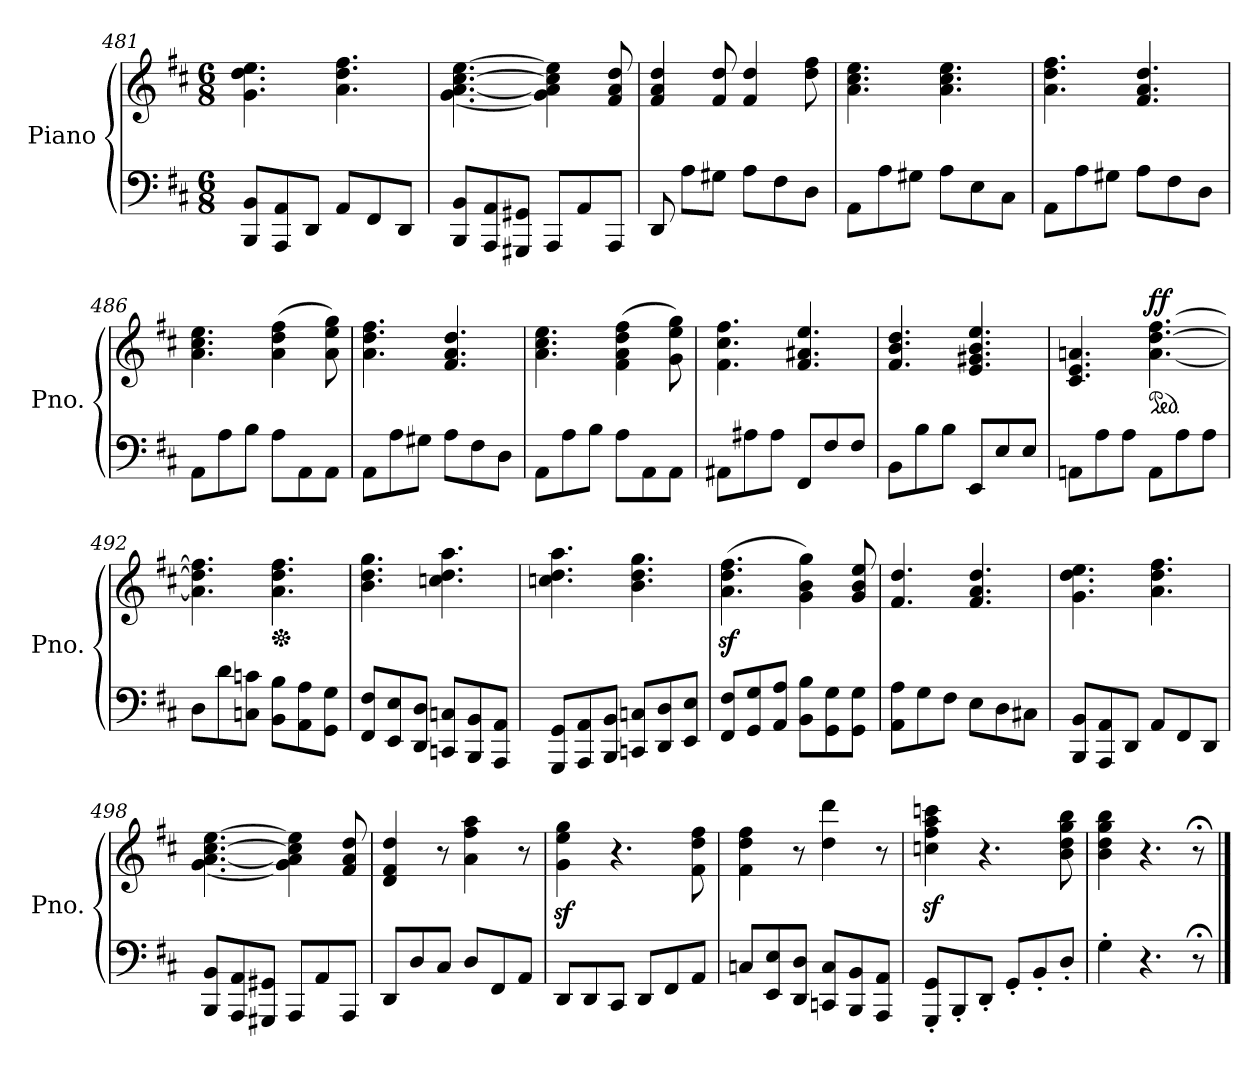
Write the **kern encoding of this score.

**kern	**kern	**dynam
*part1	*part1	*part1
*staff2	*staff1	*staff1/2
*I"Piano	*	*
*I'Pno.	*	*
*clefF4	*clefG2	*
*k[f#c#]	*k[f#c#]	*
*M6/8	*M6/8	*
=481	=481	=481
8BBB/ 8BB/L	4.g\ 4.dd\ 4.ee\	.
8AAA/ 8AA/	.	.
8DD/J	.	.
8AA/L	4.a\ 4.dd\ 4.ff#\	.
8FF#/	.	.
8DD/J	.	.
!!LO:LB:g=z
=482	=482	=482
8BBB/ 8BB/L	[4.g\ [4.a\ [4.cc#\ [4.ee\	.
8AAA/ 8AA/	.	.
8GGG#X/ 8GG#X/J	.	.
8AAA/L	4g\] 4a\] 4cc#\] 4ee\]	.
8AA/	.	.
8AAA/J	8f#/ 8a/ 8dd/	.
=483	=483	=483
8DD/	4f#/ 4a/ 4dd/	.
8A\L	.	.
8G#X\J	8f#/ 8dd/	.
8A\L	4f#/ 4dd/	.
8F#\	.	.
8D\J	8dd\ 8ff#\	.
=484	=484	=484
8AA\L	4.a\ 4.cc#\ 4.ee\	.
8A\	.	.
8G#X\J	.	.
8A\L	4.a\ 4.cc#\ 4.ee\	.
8E\	.	.
8C#\J	.	.
=485	=485	=485
8AA\L	4.a\ 4.dd\ 4.ff#\	.
8A\	.	.
8G#X\J	.	.
8A\L	4.f#/ 4.a/ 4.dd/	.
8F#\	.	.
8D\J	.	.
=486	=486	=486
8AA\L	4.a\ 4.cc#\ 4.ee\	.
8A\	.	.
8B\J	.	.
8A\L	(4a\ 4dd\ 4ff#\	.
8AA\	.	.
8AA\J	8a\ 8ee\ 8gg\)	.
!!LO:PB:g=z
=487	=487	=487
8AA\L	4.a\ 4.dd\ 4.ff#\	.
8A\	.	.
8G#X\J	.	.
8A\L	4.f#/ 4.a/ 4.dd/	.
8F#\	.	.
8D\J	.	.
=488	=488	=488
8AA\L	4.a\ 4.cc#\ 4.ee\	.
8A\	.	.
8B\J	.	.
8A\L	(4f#\ 4a\ 4dd\ 4ff#\	.
8AA\	.	.
8AA\J	8g\ 8ee\ 8gg\)	.
=489	=489	=489
8AA#X\L	4.f#\ 4.cc#\ 4.ff#\	.
8A#X\	.	.
8A#\J	.	.
8FF#/L	4.f#/ 4.a#X/ 4.ee/	.
8F#/	.	.
8F#/J	.	.
=490	=490	=490
8BB\L	4.f#/ 4.b/ 4.dd/	.
8B\	.	.
8B\J	.	.
8EE/L	4.e/ 4.g#X/ 4.b/ 4.ee/	.
8E/	.	.
8E/J	.	.
=491	=491	=491
8AAn\L	4.c#/ 4.e/ 4.an/	.
8A\	.	.
8A\J	.	.
*	*ped	*
!	!	!LO:DY:a
8AA\L	[4.a\ [4.dd\ [4.ff#\	ff
8A\	.	.
8A\J	.	.
=492	=492	=492
8D\L	4.a\] 4.dd\] 4.ff#\]	.
8d\	.	.
8Cn\ 8cn\J	.	.
*	*Xped	*
8BB\ 8B\L	4.a\ 4.dd\ 4.ff#\	.
8AA\ 8A\	.	.
8GG\ 8G\J	.	.
!!LO:LB:g=z
=493	=493	=493
8FF#/ 8F#/L	4.b\ 4.dd\ 4.gg\	.
8EE/ 8E/	.	.
8DD/ 8D/J	.	.
8CCn/ 8Cn/L	4.ccn\ 4.dd\ 4.aa\	.
8BBB/ 8BB/	.	.
8AAA/ 8AA/J	.	.
=494	=494	=494
8GGG/ 8GG/L	4.ccn\ 4.dd\ 4.aa\	.
8AAA/ 8AA/	.	.
8BBB/ 8BB/J	.	.
8CCn/ 8Cn/L	4.b\ 4.dd\ 4.gg\	.
8DD/ 8D/	.	.
8EE/ 8E/J	.	.
=495	=495	=495
8FF#/ 8F#/L	(4.a\z> 4.dd\z> 4.ff#\z>	.
8GG/ 8G/	.	.
8AA/ 8A/J	.	.
8BB\ 8B\L	4g\ 4b\ 4gg\)	.
8GG\ 8G\	.	.
8GG\ 8G\J	8g/ 8b/ 8ee/	.
=496	=496	=496
8AA\ 8A\L	4.f#/ 4.dd/	.
8G\	.	.
8F#\J	.	.
8E\L	4.f#/ 4.a/ 4.dd/	.
8D\	.	.
8C#X\J	.	.
=497	=497	=497
8BBB/ 8BB/L	4.g\ 4.dd\ 4.ee\	.
8AAA/ 8AA/	.	.
8DD/J	.	.
8AA/L	4.a\ 4.dd\ 4.ff#\	.
8FF#/	.	.
8DD/J	.	.
!!LO:LB:g=z
=498	=498	=498
8BBB/ 8BB/L	[4.g\ [4.a\ [4.cc#\ [4.ee\	.
8AAA/ 8AA/	.	.
8GGG#X/ 8GG#X/J	.	.
8AAA/L	4g\] 4a\] 4cc#\] 4ee\]	.
8AA/	.	.
8AAA/J	8f#/ 8a/ 8dd/	.
=499	=499	=499
8DD/L	4d/ 4f#/ 4dd/	.
8D/	.	.
8C#/J	8r	.
*	*MM192	*
8D/L	4a\ 4ff#\ 4aa\	.
8FF#/	.	.
8AA/J	8r	.
=500	=500	=500
8DD/L	4g\z< 4ee\z< 4gg\z<	.
8DD/	.	.
8CC#/J	4.r	.
8DD/L	.	.
8FF#/	.	.
8AA/J	8f#\ 8dd\ 8ff#\	.
=501	=501	=501
8Cn/L	4f#\ 4dd\ 4ff#\	.
8EE/ 8E/	.	.
8DD/ 8D/J	8r	.
8CCn/ 8C/L	4dd\ 4ddd\	.
8BBB/ 8BB/	.	.
8AAA/ 8AA/J	8r	.
=502	=502	=502
8GGG/' 8GG/'L	4ccn\z< 4ff#\z< 4aa\z< 4cccn\z<	.
8BBB'/	.	.
8DD'/J	4.r	.
8GG'/L	.	.
8BB'/	.	.
8D'/J	8b\ 8dd\ 8gg\ 8bb\	.
!!LO:LB:g=z
=503	=503	=503
4G'\	4b\ 4dd\ 4gg\ 4bb\	.
4.r	4.r	.
8r;<	8r;<	.
==	==	==
*-	*-	*-
